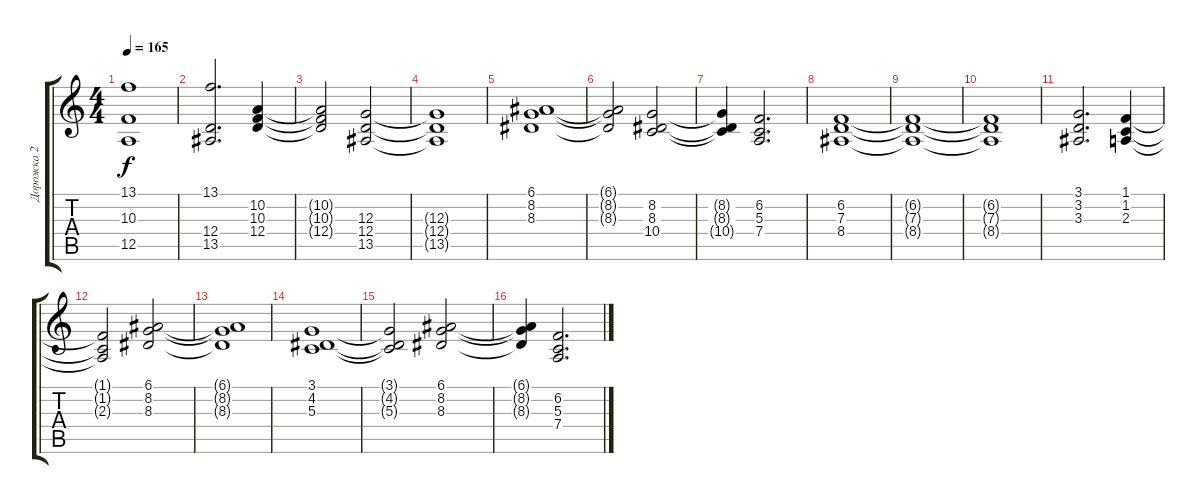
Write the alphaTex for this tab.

\track ("Дорожка 2" "Дорожка 2") {instrument churchorgan}
\staff {score tabs}
\tuning (E4 B3 G3 D3 A2 E2) {hide}
\ts (4 4)
\tempo 165
\clef g2
\ks c
(13.1{t} 10.3{t} 12.5{t}).1{dy f} |
(13.1 12.4 13.5).2{d} (10.2 10.3 12.4).4 |
(10.2{t} 10.3{t} 12.4{t}).2 (12.3 12.4 13.5).2 |
(12.3{t} 12.4{t} 13.5{t}).1 |
(6.1 8.2 8.3).1 |
(6.1{t} 8.2{t} 8.3{t}).2 (8.2 8.3 10.4).2 |
(8.2{t} 8.3{t} 10.4{t}).4 (6.2 5.3 7.4).2{d} |
(6.2 7.3 8.4).1 |
(6.2{t} 7.3{t} 8.4{t}).1 |
(6.2{t} 7.3{t} 8.4{t}).1 |
(3.1 3.2 3.3).2{d} (1.1 1.2 2.3).4 |
(1.1{t} 1.2{t} 2.3{t}).2 (6.1 8.2 8.3).2 |
(6.1{t} 8.2{t} 8.3{t}).1 |
(3.1 4.2 5.3).1 |
(3.1{t} 4.2{t} 5.3{t}).2 (6.1 8.2 8.3).2 |
(6.1{t} 8.2{t} 8.3{t}).4 (6.2 5.3 7.4).2{d}
